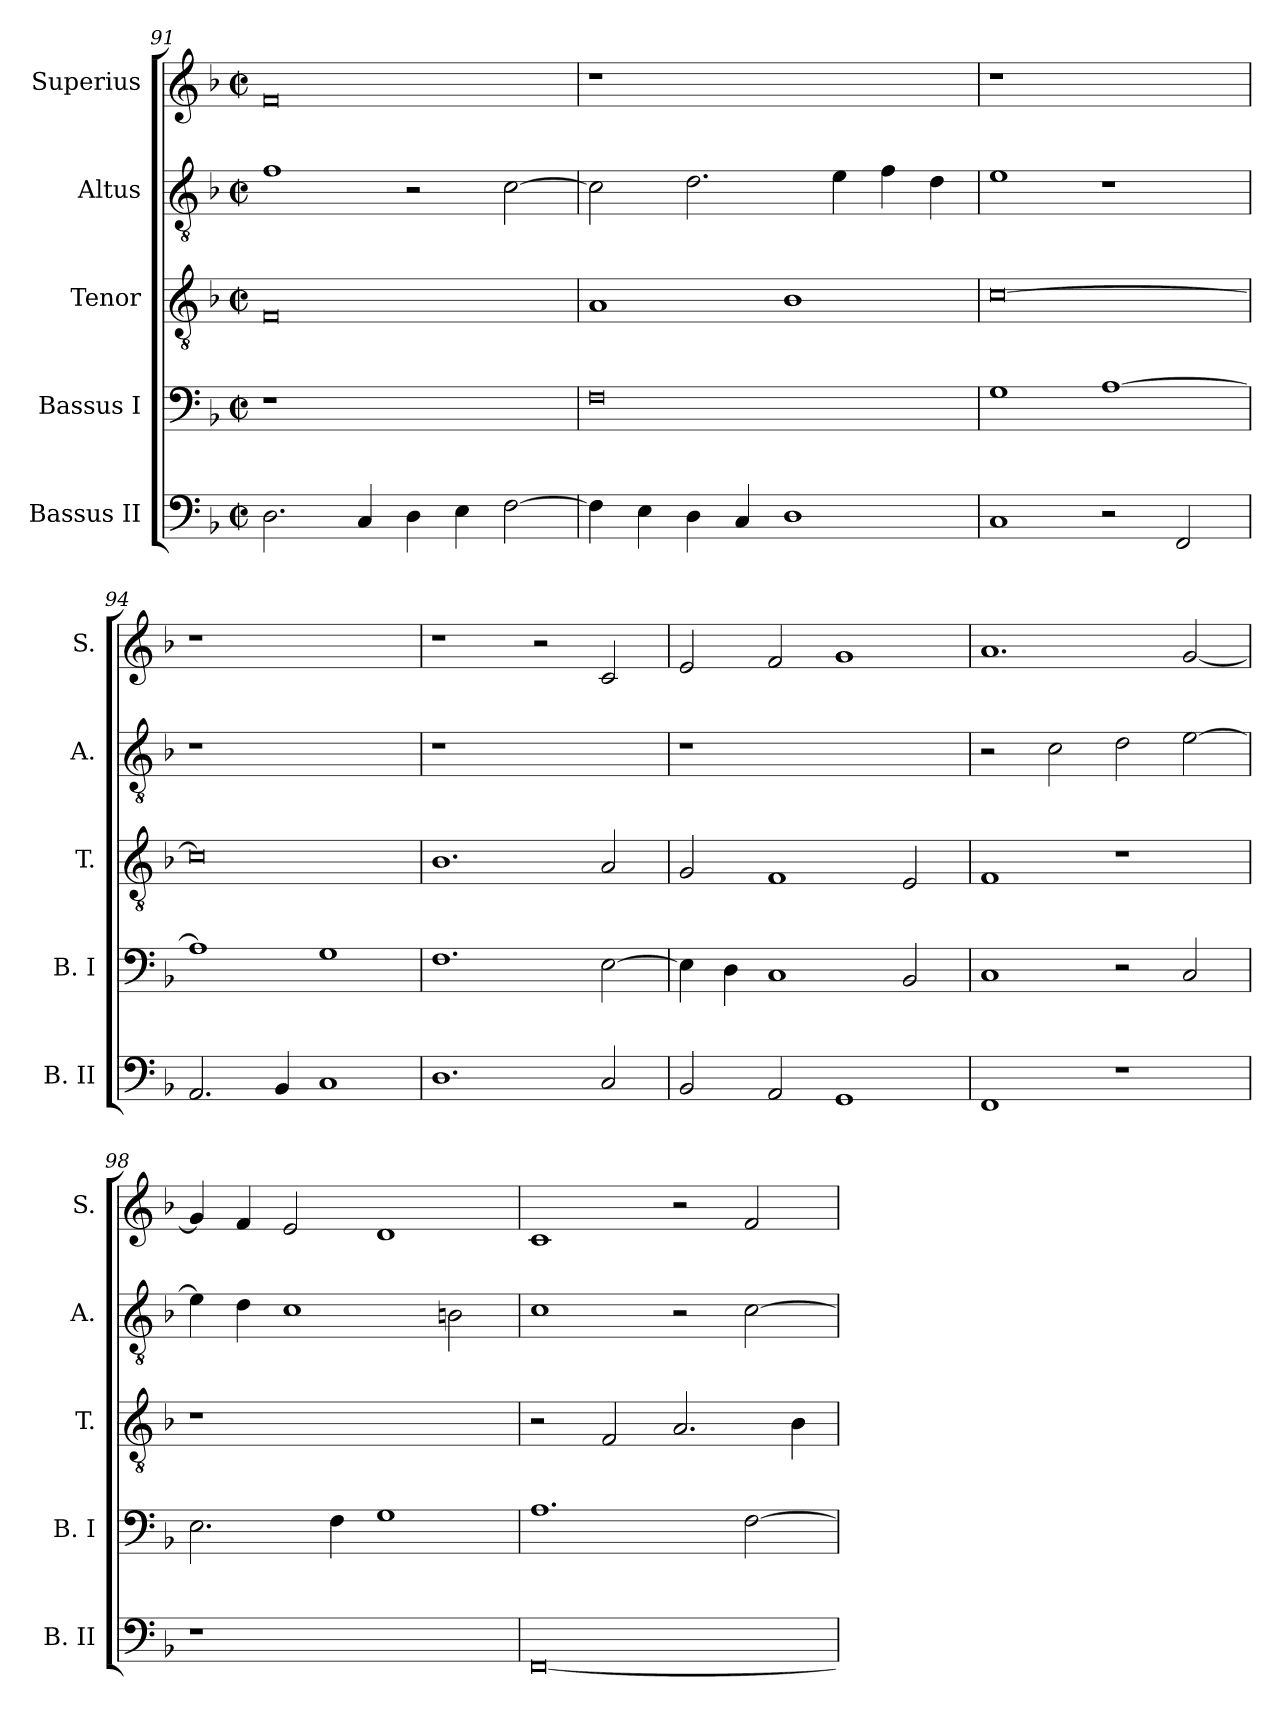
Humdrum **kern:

**kern	**kern	**kern	**kern	**kern
*part5	*part4	*part3	*part2	*part1
*staff5	*staff4	*staff3	*staff2	*staff1
*I"Bassus II	*I"Bassus I	*I"Tenor	*I"Altus	*I"Superius
*I'B. II	*I'B. I	*I'T.	*I'A.	*I'S.
*clefF4	*clefF4	*clefGv2	*clefGv2	*clefG2
*	*	*ITrd7c12	*ITrd7c12	*
*k[b-]	*k[b-]	*k[b-]	*k[b-]	*k[b-]
*F:	*F:	*F:	*F:	*F:
*M2/2	*M2/2	*M2/2	*M2/2	*M2/2
*met(c|)	*met(c|)	*met(c|)	*met(c|)	*met(c|)
=91	=91	=91	=91	=91
!	!LO:N:vis=1	!	!	!
2.Di\	1r	0FFi	1Fi	0fi
4Ci/	.	.	.	.
4Di\	1ryy	.	2r	.
4Ei\	.	.	.	.
[>2Fi\	.	.	[>2Ci\	.
=92	=92	=92	=92	=92
!	!	!	!	!LO:N:vis=1
4Fi\]	0Fi	1AAi	2Ci\]	1r
4Ei\	.	.	.	.
4Di\	.	.	2.Di\	.
4Ci/	.	.	.	.
1Di	.	1BB-i	.	1ryy
.	.	.	4Ei\	.
.	.	.	4Fi\	.
.	.	.	4Di\	.
=93	=93	=93	=93	=93
!	!	!	!	!LO:N:vis=1
1Ci	1Gi	[>0Ci	1Ei	1r
2r	[>1Ai	.	1r	1ryy
2FFi/	.	.	.	.
=94	=94	=94	=94	=94
!	!	!	!LO:N:vis=1	!LO:N:vis=1
2.AAi/	1Ai]	0Ci]	1r	1r
4BB-i/	.	.	.	.
1Ci	1Gi	.	1ryy	1ryy
!!LO:PB:g=z
=95	=95	=95	=95	=95
!	!	!	!LO:N:vis=1	!
1.Di	1.Fi	1.BB-i	1r	1r
.	.	.	1ryy	2r
2Ci/	[>2Ei\	2AAi/	.	2ci/
=96	=96	=96	=96	=96
!	!	!	!LO:N:vis=1	!
2BB-i/	4Ei\]	2GGi/	1r	2ei/
.	4Di\	.	.	.
2AAi/	1Ci	1FFi	.	2fi/
1GGi	.	.	1ryy	1gi
.	2BB-i/	2EEi/	.	.
=97	=97	=97	=97	=97
1FFi	1Ci	1FFi	2r	1.ai
.	.	.	2Ci\	.
1r	2r	1r	2Di\	.
.	2Ci/	.	[>2Ei\	[<2gi/
=98	=98	=98	=98	=98
!LO:N:vis=1	!	!LO:N:vis=1	!	!
1r	2.Ei\	1r	4Ei\]	4gi/]
.	.	.	4Di\	4fi/
.	.	.	1Ci	2ei/
.	4Fi\	.	.	.
1ryy	1Gi	1ryy	.	1di
.	.	.	2BBni\	.
=99	=99	=99	=99	=99
[<0FFi	1.Ai	2r	1Ci	1ci
.	.	2FFi/	.	.
.	.	2.AAi/	2r	2r
.	[>2Fi\	.	[>2Ci\	2fi/
.	.	4BB-i\	.	.
=	=	=	=	=
*-	*-	*-	*-	*-
